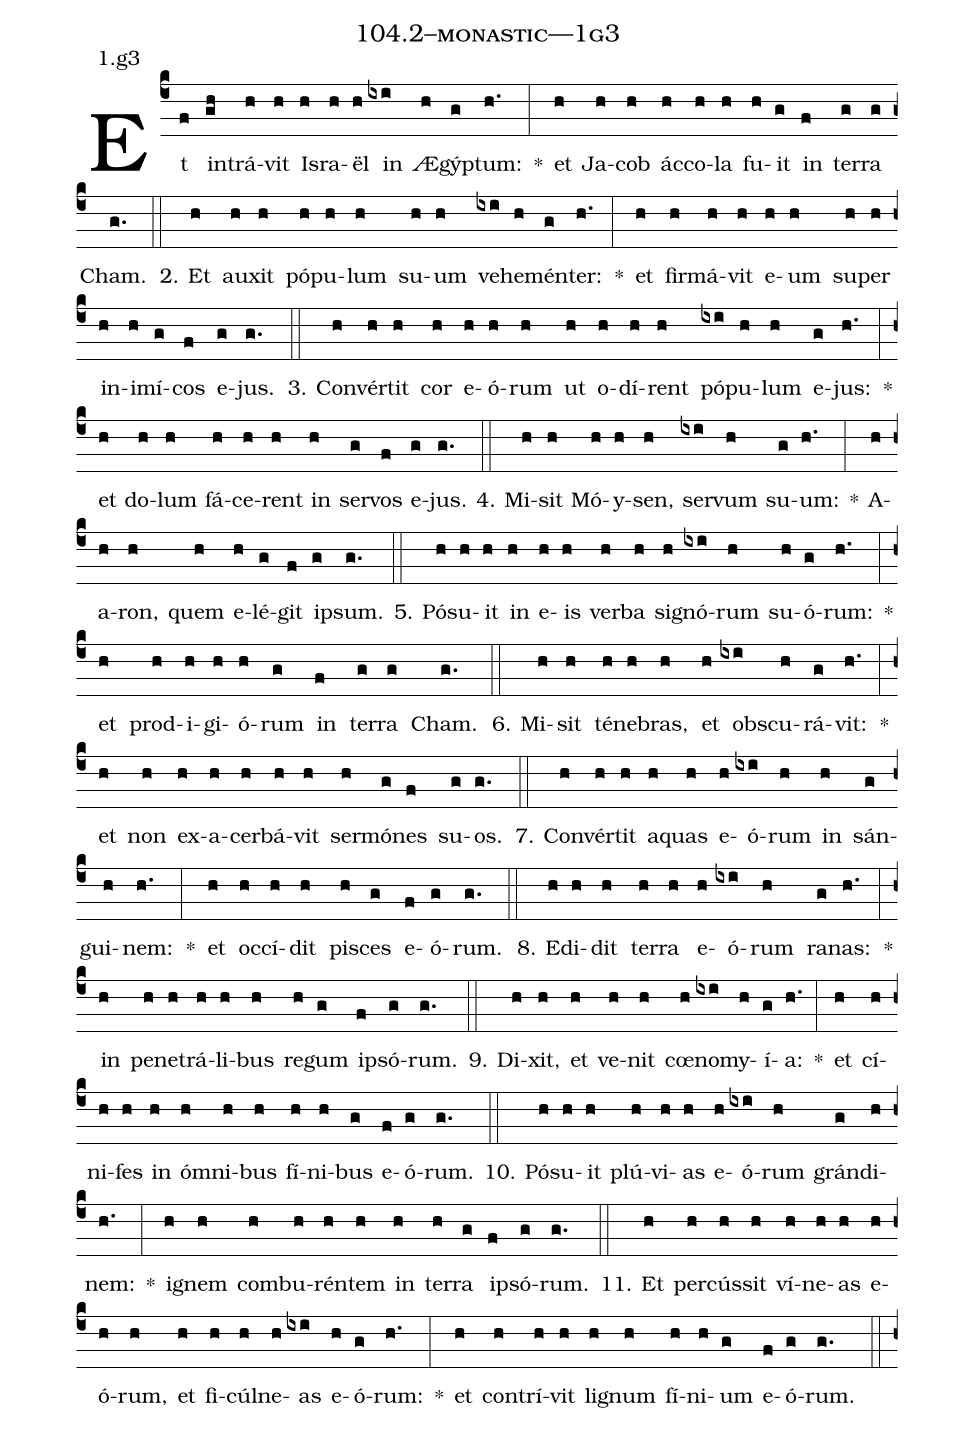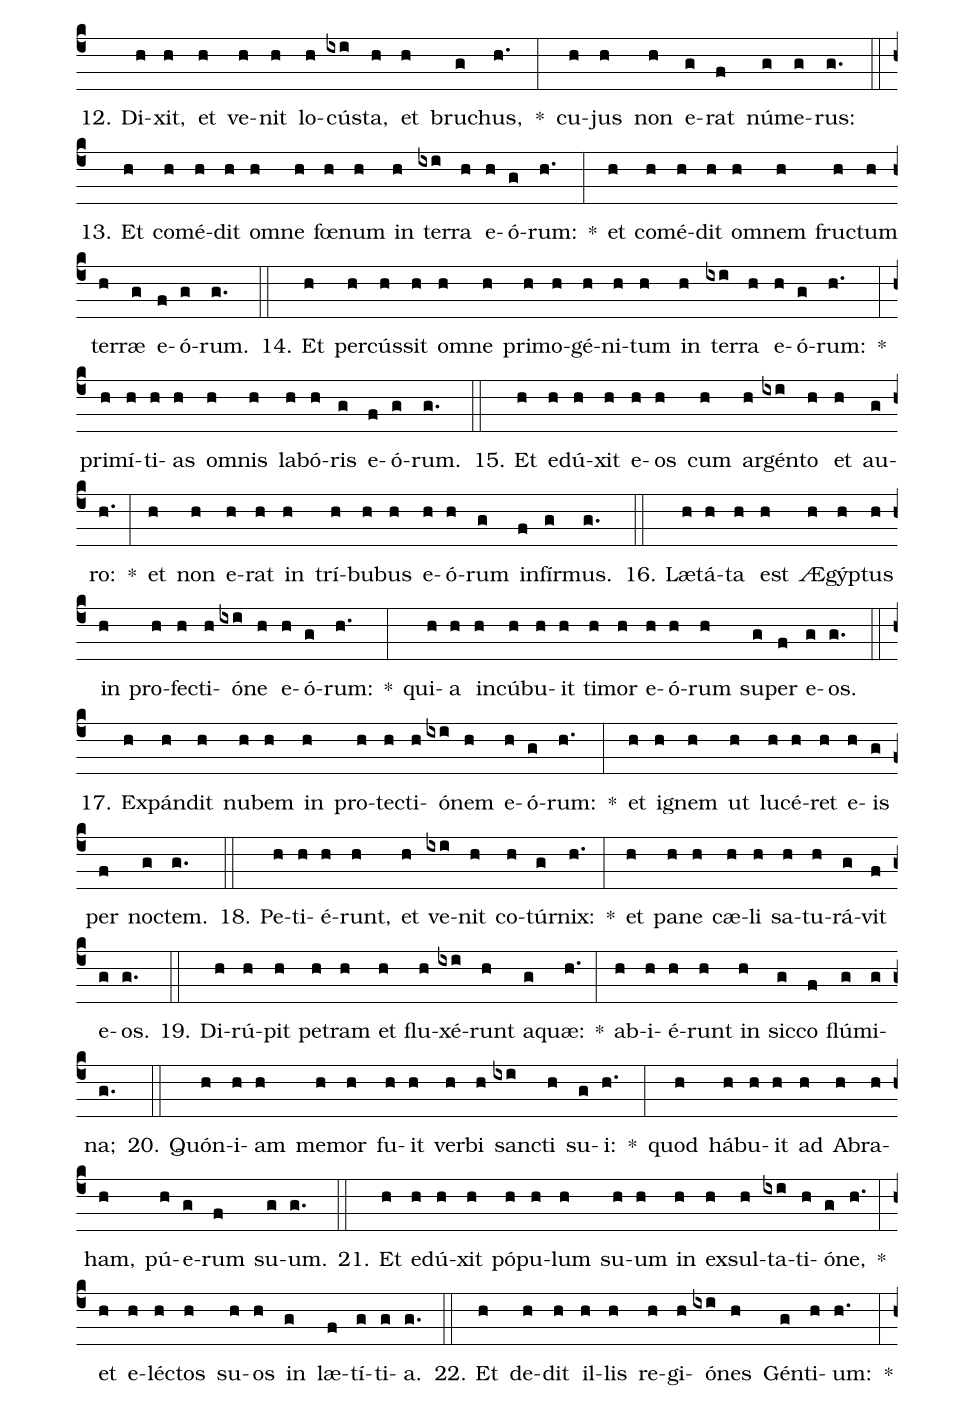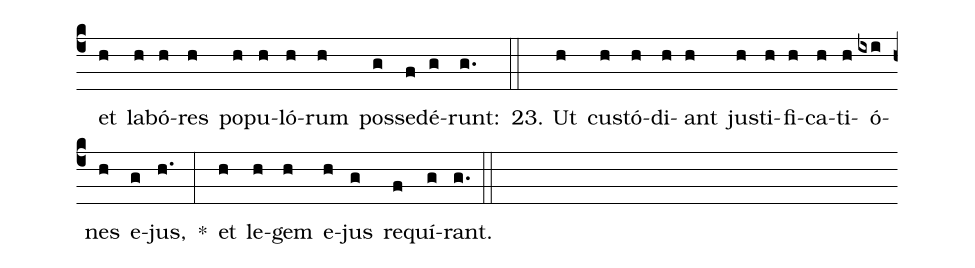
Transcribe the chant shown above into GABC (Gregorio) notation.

name: 104.2--monastic---1g3;
annotation: 1.g3;
%%
(c4)Et(f) in(gh)trá(h)vit(h) Is(h)ra(h)ël(h) in(ixi) Æ(h)gýp(g)tum:(h.) *(:) et(h) Ja(h)cob(h) ác(h)co(h)la(h) fu(h)it(g) in(f) ter(g)ra(g) Cham.(g.) (::)
2. Et(h) au(h)xit(h) pó(h)pu(h)lum(h) su(h)um(h) ve(ixi)he(h)mén(g)ter:(h.) *(:) et(h) fir(h)má(h)vit(h) e(h)um(h) su(h)per(h) in(h)i(h)mí(g)cos(f) e(g)jus.(g.) (::)
3. Con(h)vér(h)tit(h) cor(h) e(h)ó(h)rum(h) ut(h) o(h)dí(h)rent(h) pó(ixi)pu(h)lum(h) e(g)jus:(h.) *(:) et(h) do(h)lum(h) fá(h)ce(h)rent(h) in(h) ser(g)vos(f) e(g)jus.(g.) (::)
4. Mi(h)sit(h) Mó(h)y(h)sen,(h) ser(ixi)vum(h) su(g)um:(h.) *(:) A(h)a(h)ron,(h) quem(h) e(h)lé(g)git(f) ip(g)sum.(g.) (::)
5. Pó(h)su(h)it(h) in(h) e(h)is(h) ver(h)ba(h) si(h)gnó(ixi)rum(h) su(h)ó(g)rum:(h.) *(:) et(h) prod(h)i(h)gi(h)ó(h)rum(g) in(f) ter(g)ra(g) Cham.(g.) (::)
6. Mi(h)sit(h) té(h)ne(h)bras,(h) et(h) obs(ixi)cu(h)rá(g)vit:(h.) *(:) et(h) non(h) ex(h)a(h)cer(h)bá(h)vit(h) ser(h)mó(g)nes(f) su(g)os.(g.) (::)
7. Con(h)vér(h)tit(h) a(h)quas(h) e(h)ó(ixi)rum(h) in(h) sán(g)gui(h)nem:(h.) *(:) et(h) oc(h)cí(h)dit(h) pi(h)sces(g) e(f)ó(g)rum.(g.) (::)
8. E(h)di(h)dit(h) ter(h)ra(h) e(h)ó(ixi)rum(h) ra(g)nas:(h.) *(:) in(h) pe(h)ne(h)trá(h)li(h)bus(h) re(h)gum(g) ip(f)só(g)rum.(g.) (::)
9. Di(h)xit,(h) et(h) ve(h)nit(h) cœ(h)no(ixi)my(h)í(g)a:(h.) *(:) et(h) cí(h)ni(h)fes(h) in(h) óm(h)ni(h)bus(h) fí(h)ni(h)bus(g) e(f)ó(g)rum.(g.) (::)
10. Pó(h)su(h)it(h) plú(h)vi(h)as(h) e(h)ó(ixi)rum(h) grán(g)di(h)nem:(h.) *(:) i(h)gnem(h) com(h)bu(h)rén(h)tem(h) in(h) ter(h)ra(g) ip(f)só(g)rum.(g.) (::)
11. Et(h) per(h)cús(h)sit(h) ví(h)ne(h)as(h) e(h)ó(h)rum,(h) et(h) fi(h)cúl(h)ne(h)as(ixi) e(h)ó(g)rum:(h.) *(:) et(h) con(h)trí(h)vit(h) li(h)gnum(h) fí(h)ni(h)um(g) e(f)ó(g)rum.(g.) (::)
12. Di(h)xit,(h) et(h) ve(h)nit(h) lo(h)cús(ixi)ta,(h) et(h) bru(g)chus,(h.) *(:) cu(h)jus(h) non(h) e(g)rat(f) nú(g)me(g)rus:(g.) (::)
13. Et(h) com(h)é(h)dit(h) om(h)ne(h) fœ(h)num(h) in(h) ter(ixi)ra(h) e(h)ó(g)rum:(h.) *(:) et(h) com(h)é(h)dit(h) om(h)nem(h) fruc(h)tum(h) ter(h)ræ(g) e(f)ó(g)rum.(g.) (::)
14. Et(h) per(h)cús(h)sit(h) om(h)ne(h) pri(h)mo(h)gé(h)ni(h)tum(h) in(h) ter(ixi)ra(h) e(h)ó(g)rum:(h.) *(:) pri(h)mí(h)ti(h)as(h) om(h)nis(h) la(h)bó(h)ris(g) e(f)ó(g)rum.(g.) (::)
15. Et(h) e(h)dú(h)xit(h) e(h)os(h) cum(h) ar(h)gén(ixi)to(h) et(h) au(g)ro:(h.) *(:) et(h) non(h) e(h)rat(h) in(h) trí(h)bu(h)bus(h) e(h)ó(h)rum(g) in(f)fír(g)mus.(g.) (::)
16. Læ(h)tá(h)ta(h) est(h) Æ(h)gýp(h)tus(h) in(h) pro(h)fec(h)ti(h)ó(ixi)ne(h) e(h)ó(g)rum:(h.) *(:) qui(h)a(h) in(h)cú(h)bu(h)it(h) ti(h)mor(h) e(h)ó(h)rum(h) su(g)per(f) e(g)os.(g.) (::)
17. Ex(h)pán(h)dit(h) nu(h)bem(h) in(h) pro(h)tec(h)ti(h)ó(ixi)nem(h) e(h)ó(g)rum:(h.) *(:) et(h) i(h)gnem(h) ut(h) lu(h)cé(h)ret(h) e(h)is(g) per(f) noc(g)tem.(g.) (::)
18. Pe(h)ti(h)é(h)runt,(h) et(h) ve(ixi)nit(h) co(h)túr(g)nix:(h.) *(:) et(h) pa(h)ne(h) cæ(h)li(h) sa(h)tu(h)rá(g)vit(f) e(g)os.(g.) (::)
19. Di(h)rú(h)pit(h) pe(h)tram(h) et(h) flu(h)xé(ixi)runt(h) a(g)quæ:(h.) *(:) ab(h)i(h)é(h)runt(h) in(h) sic(g)co(f) flú(g)mi(g)na;(g.) (::)
20. Quón(h)i(h)am(h) me(h)mor(h) fu(h)it(h) ver(h)bi(h) sanc(ixi)ti(h) su(g)i:(h.) *(:) quod(h) há(h)bu(h)it(h) ad(h) A(h)bra(h)ham,(h) pú(h)e(g)rum(f) su(g)um.(g.) (::)
21. Et(h) e(h)dú(h)xit(h) pó(h)pu(h)lum(h) su(h)um(h) in(h) ex(h)sul(h)ta(ixi)ti(h)ó(g)ne,(h.) *(:) et(h) e(h)léc(h)tos(h) su(h)os(h) in(g) læ(f)tí(g)ti(g)a.(g.) (::)
22. Et(h) de(h)dit(h) il(h)lis(h) re(h)gi(h)ó(ixi)nes(h) Gén(g)ti(h)um:(h.) *(:) et(h) la(h)bó(h)res(h) po(h)pu(h)ló(h)rum(h) pos(g)se(f)dé(g)runt:(g.) (::)
23. Ut(h) cus(h)tó(h)di(h)ant(h) jus(h)ti(h)fi(h)ca(h)ti(h)ó(ixi)nes(h) e(g)jus,(h.) *(:) et(h) le(h)gem(h) e(h)jus(g) re(f)quí(g)rant.(g.) (::)
